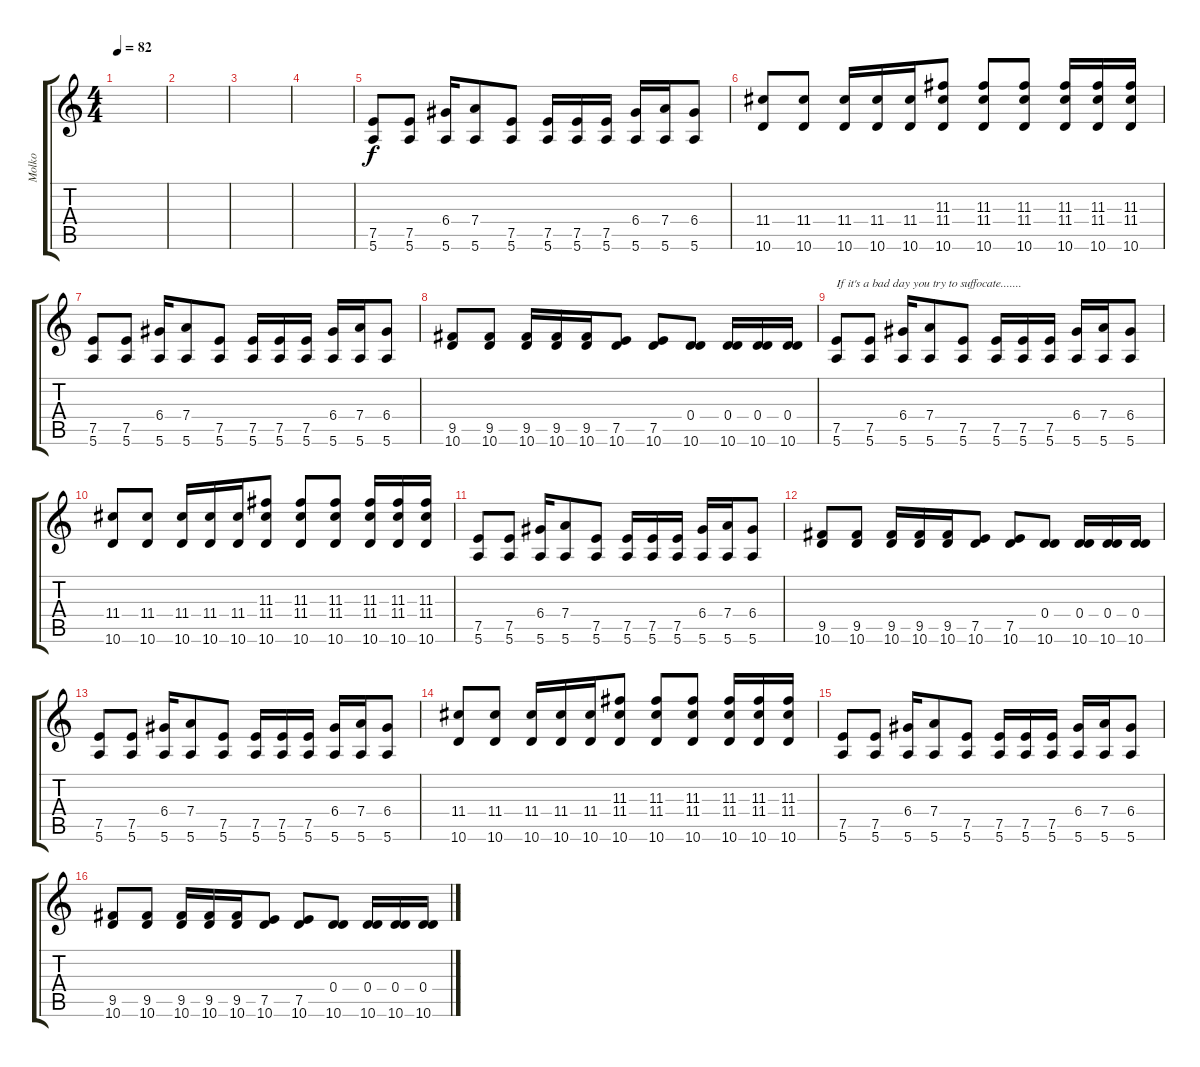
\track ("Molko" "Molko") {instrument electricguitarclean}
\staff {score tabs}
\tuning (E4 B3 G3 D3 A2 E2) {hide}
\ts (4 4)
\tempo 82
\clef g2
\ks c
|
|
|
|
(7.5 5.6).8 (7.5 5.6).8 (6.4 5.6).16 (7.4 5.6).8 (7.5 5.6).8 (7.5 5.6).16 (7.5 5.6).16 (7.5 5.6).16 (6.4 5.6).16 (7.4 5.6).16 (6.4 5.6).8 |
(11.4 10.6).8 (11.4 10.6).8 (11.4 10.6).16 (11.4 10.6).16 (11.4 10.6).16 (11.3 11.4 10.6).8 (11.3 11.4 10.6).8 (11.3 11.4 10.6).8 (11.3 11.4 10.6).16 (11.3 11.4 10.6).16 (11.3 11.4 10.6).16 |
(7.5 5.6).8 (7.5 5.6).8 (6.4 5.6).16 (7.4 5.6).8 (7.5 5.6).8 (7.5 5.6).16 (7.5 5.6).16 (7.5 5.6).16 (6.4 5.6).16 (7.4 5.6).16 (6.4 5.6).8 |
(9.5 10.6).8 (9.5 10.6).8 (9.5 10.6).16 (9.5 10.6).16 (9.5 10.6).16 (7.5 10.6).8 (7.5 10.6).8 (0.4 10.6).8 (0.4 10.6).16 (0.4 10.6).16 (0.4 10.6).16 |
(7.5 5.6).8{txt "If it's a bad day you try to suffocate......."} (7.5 5.6).8 (6.4 5.6).16 (7.4 5.6).8 (7.5 5.6).8 (7.5 5.6).16 (7.5 5.6).16 (7.5 5.6).16 (6.4 5.6).16 (7.4 5.6).16 (6.4 5.6).8 |
(11.4 10.6).8 (11.4 10.6).8 (11.4 10.6).16 (11.4 10.6).16 (11.4 10.6).16 (11.3 11.4 10.6).8 (11.3 11.4 10.6).8 (11.3 11.4 10.6).8 (11.3 11.4 10.6).16 (11.3 11.4 10.6).16 (11.3 11.4 10.6).16 |
(7.5 5.6).8 (7.5 5.6).8 (6.4 5.6).16 (7.4 5.6).8 (7.5 5.6).8 (7.5 5.6).16 (7.5 5.6).16 (7.5 5.6).16 (6.4 5.6).16 (7.4 5.6).16 (6.4 5.6).8 |
(9.5 10.6).8 (9.5 10.6).8 (9.5 10.6).16 (9.5 10.6).16 (9.5 10.6).16 (7.5 10.6).8 (7.5 10.6).8 (0.4 10.6).8 (0.4 10.6).16 (0.4 10.6).16 (0.4 10.6).16 |
(7.5 5.6).8 (7.5 5.6).8 (6.4 5.6).16 (7.4 5.6).8 (7.5 5.6).8 (7.5 5.6).16 (7.5 5.6).16 (7.5 5.6).16 (6.4 5.6).16 (7.4 5.6).16 (6.4 5.6).8 |
(11.4 10.6).8 (11.4 10.6).8 (11.4 10.6).16 (11.4 10.6).16 (11.4 10.6).16 (11.3 11.4 10.6).8 (11.3 11.4 10.6).8 (11.3 11.4 10.6).8 (11.3 11.4 10.6).16 (11.3 11.4 10.6).16 (11.3 11.4 10.6).16 |
(7.5 5.6).8 (7.5 5.6).8 (6.4 5.6).16 (7.4 5.6).8 (7.5 5.6).8 (7.5 5.6).16 (7.5 5.6).16 (7.5 5.6).16 (6.4 5.6).16 (7.4 5.6).16 (6.4 5.6).8 |
(9.5 10.6).8 (9.5 10.6).8 (9.5 10.6).16 (9.5 10.6).16 (9.5 10.6).16 (7.5 10.6).8 (7.5 10.6).8 (0.4 10.6).8 (0.4 10.6).16 (0.4 10.6).16 (0.4 10.6).16
